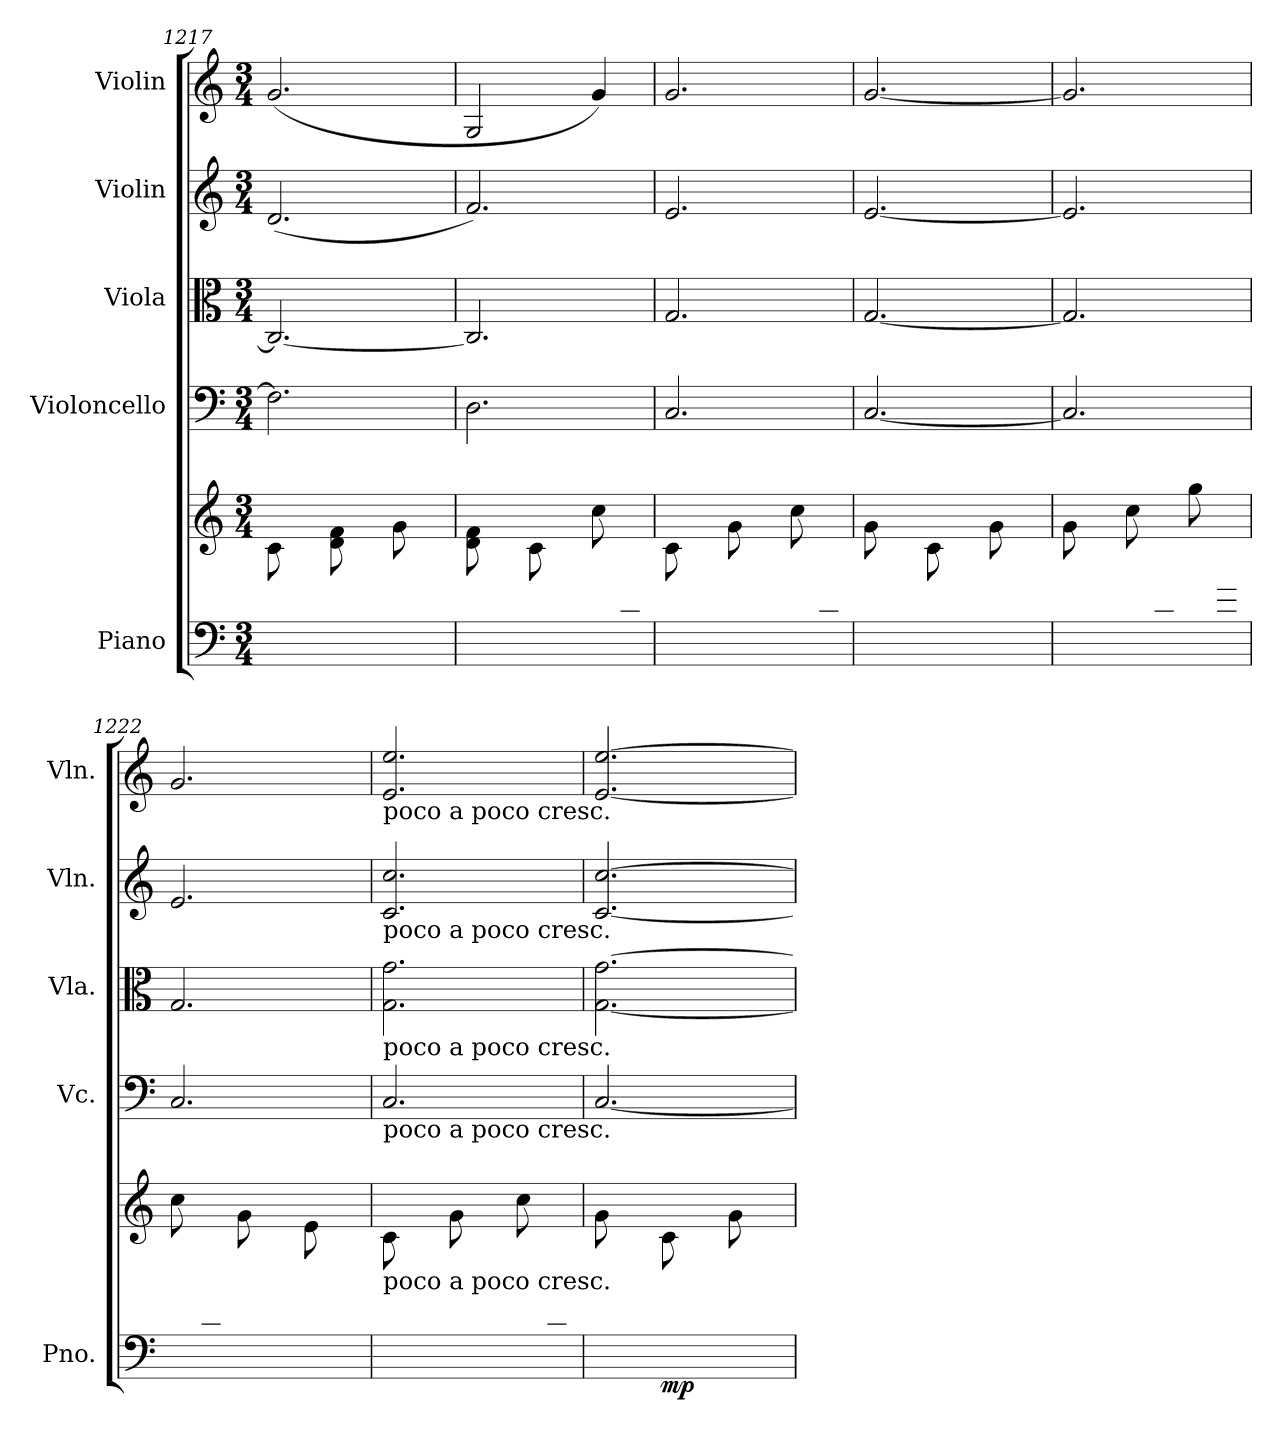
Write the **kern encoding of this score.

**kern	**kern	**dynam	**kern	**kern	**kern	**kern
*part5	*part5	*part5	*part4	*part3	*part2	*part1
*staff6	*staff5	*staff5/6	*staff4	*staff3	*staff2	*staff1
*I"Piano	*	*	*I"Violoncello	*I"Viola	*I"Violin	*I"Violin
*I'Pno.	*	*	*I'Vc.	*I'Vla.	*I'Vln.	*I'Vln.
*clefF4	*clefG2	*	*clefF4	*clefC3	*clefG2	*clefG2
*k[]	*k[]	*	*k[]	*k[]	*k[]	*k[]
*M3/4	*M3/4	*	*M3/4	*M3/4	*M3/4	*M3/4
=1217	=1217	=1217	=1217	=1217	=1217	=1217
*^	*	*	*	*	*	*
8ryy	4ryy	8c\L	.	2.F\]	2.C/_	(2.d/	(2.g/
8C/	.	8ryy	.	.	.	.	.
8ryy	2ryy	8d\ 8f\	.	.	.	.	.
8D/ 8F/	.	8ryy	.	.	.	.	.
8ryy	.	8g\	.	.	.	.	.
8G/J	.	8ryy	.	.	.	.	.
=1218	=1218	=1218	=1218	=1218	=1218	=1218	=1218
8ryy	4ryy	8d\ 8f\L	.	2.D\	2.C/]	2.f/)	2G/
8D/ 8F/	.	8ryy	.	.	.	.	.
8ryy	2ryy	8c\	.	.	.	.	.
8C/	.	8ryy	.	.	.	.	.
8ryy	.	8cc\	.	.	.	.	4g/)
8c/J	.	8ryy	.	.	.	.	.
=1219	=1219	=1219	=1219	=1219	=1219	=1219	=1219
8ryy	4ryy	8c\L	.	2.C/	2.G/	2.e/	2.g/
8C/	.	8ryy	.	.	.	.	.
8ryy	2ryy	8g\	.	.	.	.	.
8G/	.	8ryy	.	.	.	.	.
8ryy	.	8cc\	.	.	.	.	.
8c/J	.	8ryy	.	.	.	.	.
=1220	=1220	=1220	=1220	=1220	=1220	=1220	=1220
8ryy	4ryy	8g\L	.	[2.C/	[2.G/	[2.e/	[2.g/
8G/	.	8ryy	.	.	.	.	.
8ryy	2ryy	8c\	.	.	.	.	.
8C/	.	8ryy	.	.	.	.	.
8ryy	.	8g\	.	.	.	.	.
8G/J	.	8ryy	.	.	.	.	.
=1221	=1221	=1221	=1221	=1221	=1221	=1221	=1221
8ryy	4ryy	8g\L	.	2.C/]	2.G/]	2.e/]	2.g/]
8G/	.	8ryy	.	.	.	.	.
8ryy	2ryy	8cc\	.	.	.	.	.
8c/	.	8ryy	.	.	.	.	.
8ryy	.	8gg\	.	.	.	.	.
8g/J	.	8ryy	.	.	.	.	.
!!LO:LB:g=z
=1222	=1222	=1222	=1222	=1222	=1222	=1222	=1222
8ryy	4ryy	8cc\L	.	2.C/	2.G/	2.e/	2.g/
8c/	.	8ryy	.	.	.	.	.
8ryy	2ryy	8g\	.	.	.	.	.
8G/	.	8ryy	.	.	.	.	.
8ryy	.	8e\	.	.	.	.	.
8E/J	.	8ryy	.	.	.	.	.
=1223	=1223	=1223	=1223	=1223	=1223	=1223	=1223
!	!	!	!	!	!	!	!LO:TX:b:t=poco a poco cresc.
!	!	!	!	!	!	!LO:TX:b:t=poco a poco cresc.	!
!	!	!	!	!	!LO:TX:b:t=poco a poco cresc.	!	!
!	!	!	!	!LO:TX:b:t=poco a poco cresc.	!	!	!
!	!	!LO:TX:b:t=poco a poco cresc.	!	!	!	!	!
8ryy	4ryy	8c\L	.	2.C/	2.G\ 2.g\	2.c/ 2.cc/	2.e/ 2.ee/
8C/	.	8ryy	.	.	.	.	.
8ryy	2ryy	8g\	.	.	.	.	.
8G/	.	8ryy	.	.	.	.	.
8ryy	.	8cc\	.	.	.	.	.
8c/J	.	8ryy	.	.	.	.	.
=1224	=1224	=1224	=1224	=1224	=1224	=1224	=1224
8ryy	4ryy	8g\L	.	[2.C/	[2.G\ [2.g\	[2.c/ [2.cc/	[2.e/ [2.ee/
8G/	.	8ryy	.	.	.	.	.
!	!	!	!LO:DY:b=2	!	!	!	!
8ryy	2ryy	8c\	mp	.	.	.	.
8C/	.	8ryy	.	.	.	.	.
8ryy	.	8g\	.	.	.	.	.
8G/J	.	8ryy	.	.	.	.	.
*v	*v	*	*	*	*	*	*
=	=	=	=	=	=	=
*-	*-	*-	*-	*-	*-	*-
